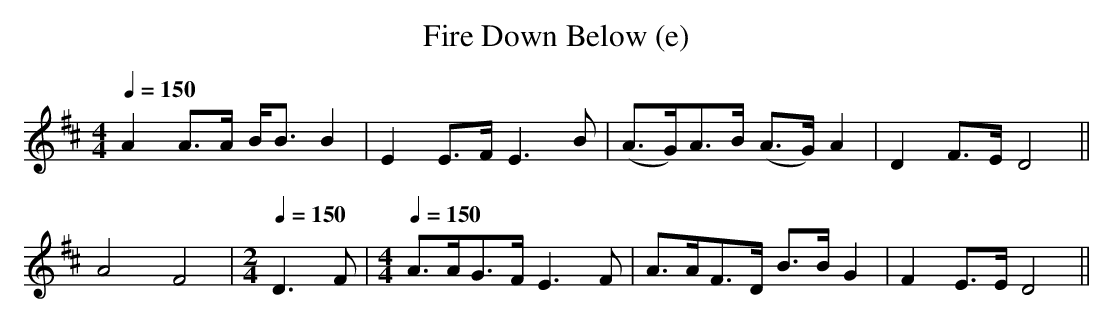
X:1
T:Fire Down Below (e)
M:4/4
L:1/8
K:D
Q:1/4=150
A2A>A B<BB2|E2E>F E3B|(A>G)A>B (A>G)A2|D2F>E D4||
A4 F4|\
M:2/4
L:1/8
Q:1/4=150
D3F|\
M:4/4
L:1/8
Q:1/4=150
A>AG>F E3F|A>AF>D B>BG2|F2E>E D4||
